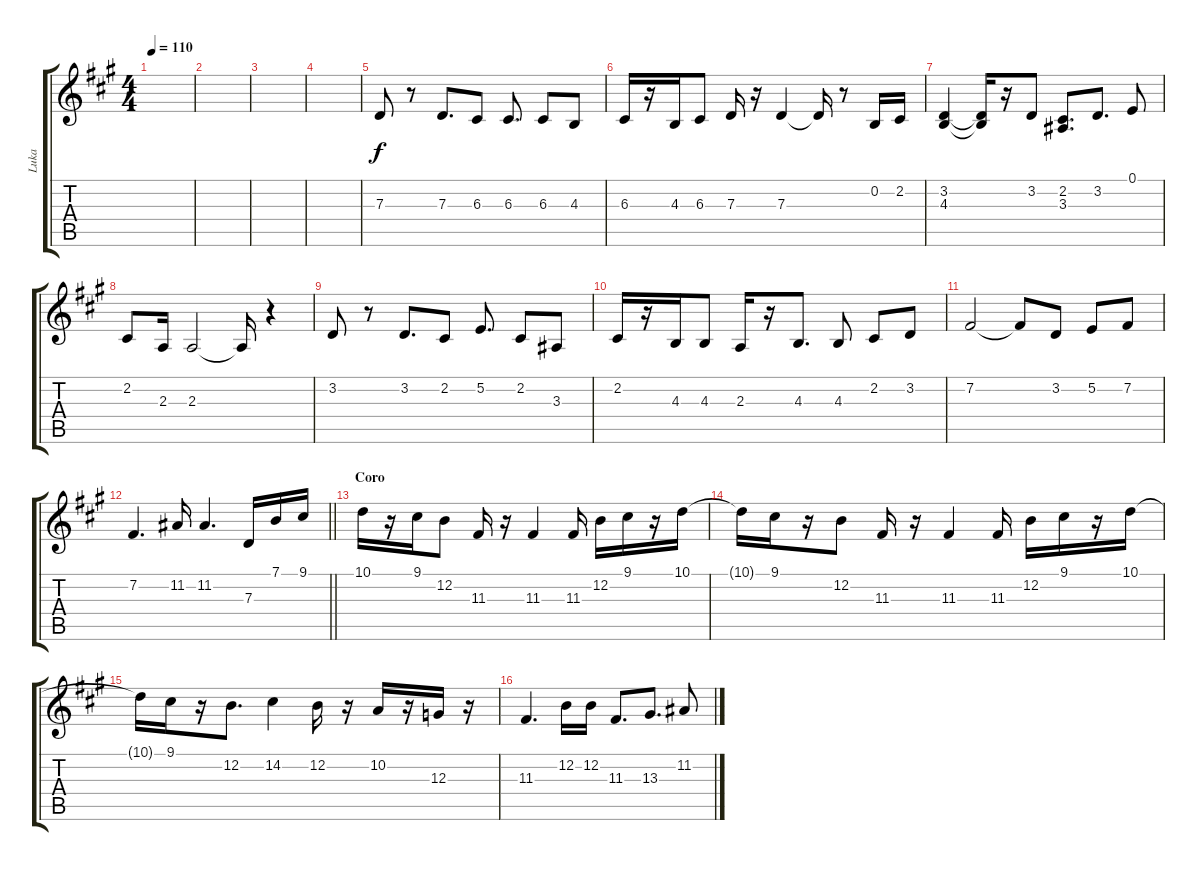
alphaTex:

\track ("Luka" "Luka") {instrument flute}
\staff {score tabs}
\tuning (E4 B3 G3 D3 A2 E2) {hide}
\ts (4 4)
\tempo 110
\clef g2
\ks a
|
|
|
|
7.3.8 r.8 7.3.8{d} 6.3.8 6.3.8{d} 6.3.8 4.3.8 |
6.3.16 r.16 4.3.16 6.3.8 7.3.16 r.16 7.3.4 7.3{t}.16 r.8 0.2.16 2.2.16 |
(3.2 4.3).4 (3.2{t} 4.3{t}).16 r.16 3.2.8 (2.2 3.3).8{d} 3.2.8{d} 0.1.8 |
2.2.8 2.3.16 2.3.2 2.3{t}.16 r.4 |
3.2.8 r.8 3.2.8{d} 2.2.8 5.2.8{d} 2.2.8 3.3.8 |
2.2.16 r.16 4.3.16 4.3.8 2.3.16 r.16 4.3.8{d} 4.3.8 2.2.8 3.2.8 |
7.2.2 7.2{t}.8 3.2.8 5.2.8 7.2.8 |
\barLineRight lightlight
7.2.4{d} 11.2.16 11.2.4{d} 7.3.16 7.1.16 9.1.16 |
\section ("" "Coro")
10.1.16 r.16 9.1.16 12.2.8 11.3.16 r.16 11.3.4 11.3.16 12.2.16 9.1.16 r.16 10.1.16 |
10.1{t}.16 9.1.16 r.16 12.2.8 11.3.16 r.16 11.3.4 11.3.16 12.2.16 9.1.16 r.16 10.1.16 |
10.1{t}.16 9.1.16 r.16 12.2.8{d} 14.2.4 12.2.16 r.16 10.2.16 r.16 12.3.16 r.16 |
11.3.4{d} 12.2.16 12.2.16 11.3.8{d} 13.3.8{d} 11.2.8
